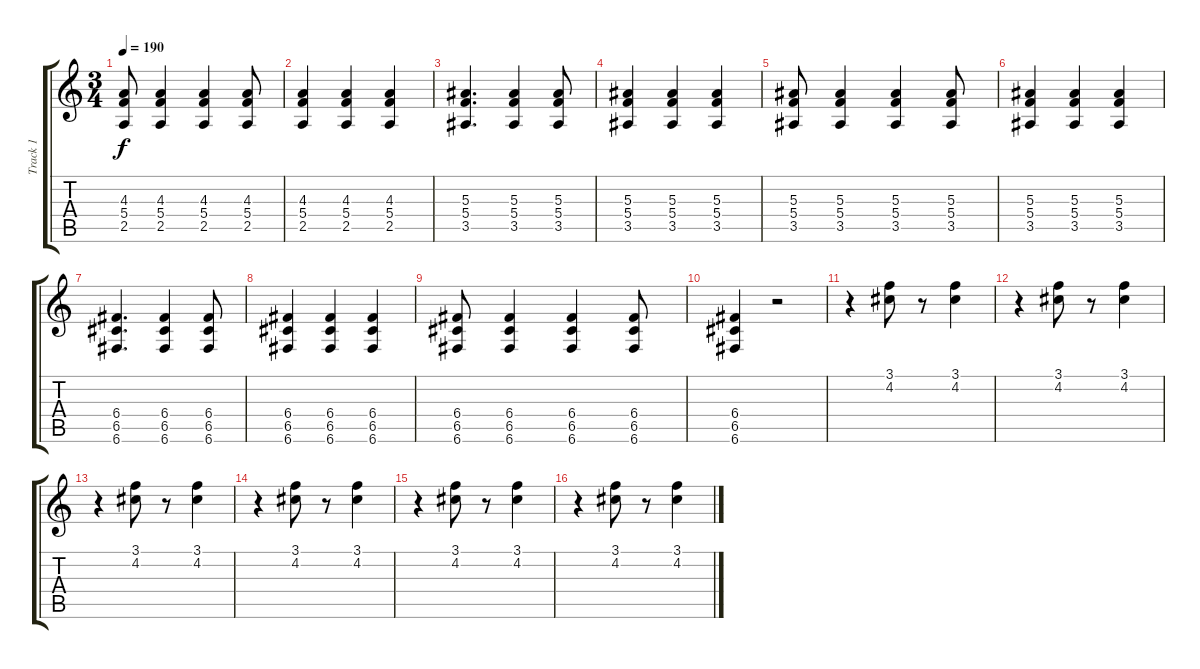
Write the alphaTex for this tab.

\track ("Track 1" "Track 1") {instrument overdrivenguitar}
\staff {score tabs}
\tuning (D4 A3 F3 C3 G2 C2) {hide}
\ts (3 4)
\tempo 190
\clef g2
\ks c
(4.3 5.4 2.5).8{dy f} (4.3 5.4 2.5).4 (4.3 5.4 2.5).4 (4.3 5.4 2.5).8 |
(4.3 5.4 2.5).4 (4.3 5.4 2.5).4 (4.3 5.4 2.5).4 |
(5.3 5.4 3.5).4{d} (5.3 5.4 3.5).4 (5.3 5.4 3.5).8 |
(5.3 5.4 3.5).4 (5.3 5.4 3.5).4 (5.3 5.4 3.5).4 |
(5.3 5.4 3.5).8 (5.3 5.4 3.5).4 (5.3 5.4 3.5).4 (5.3 5.4 3.5).8 |
(5.3 5.4 3.5).4 (5.3 5.4 3.5).4 (5.3 5.4 3.5).4 |
(6.4 6.5 6.6).4{d} (6.4 6.5 6.6).4 (6.4 6.5 6.6).8 |
(6.4 6.5 6.6).4 (6.4 6.5 6.6).4 (6.4 6.5 6.6).4 |
(6.4 6.5 6.6).8 (6.4 6.5 6.6).4 (6.4 6.5 6.6).4 (6.4 6.5 6.6).8 |
(6.4 6.5 6.6).4 r.2 |
r.4 (3.1 4.2).8 r.8 (3.1 4.2).4 |
r.4 (3.1 4.2).8 r.8 (3.1 4.2).4 |
r.4 (3.1 4.2).8 r.8 (3.1 4.2).4 |
r.4 (3.1 4.2).8 r.8 (3.1 4.2).4 |
r.4 (3.1 4.2).8 r.8 (3.1 4.2).4 |
r.4 (3.1 4.2).8 r.8 (3.1 4.2).4
